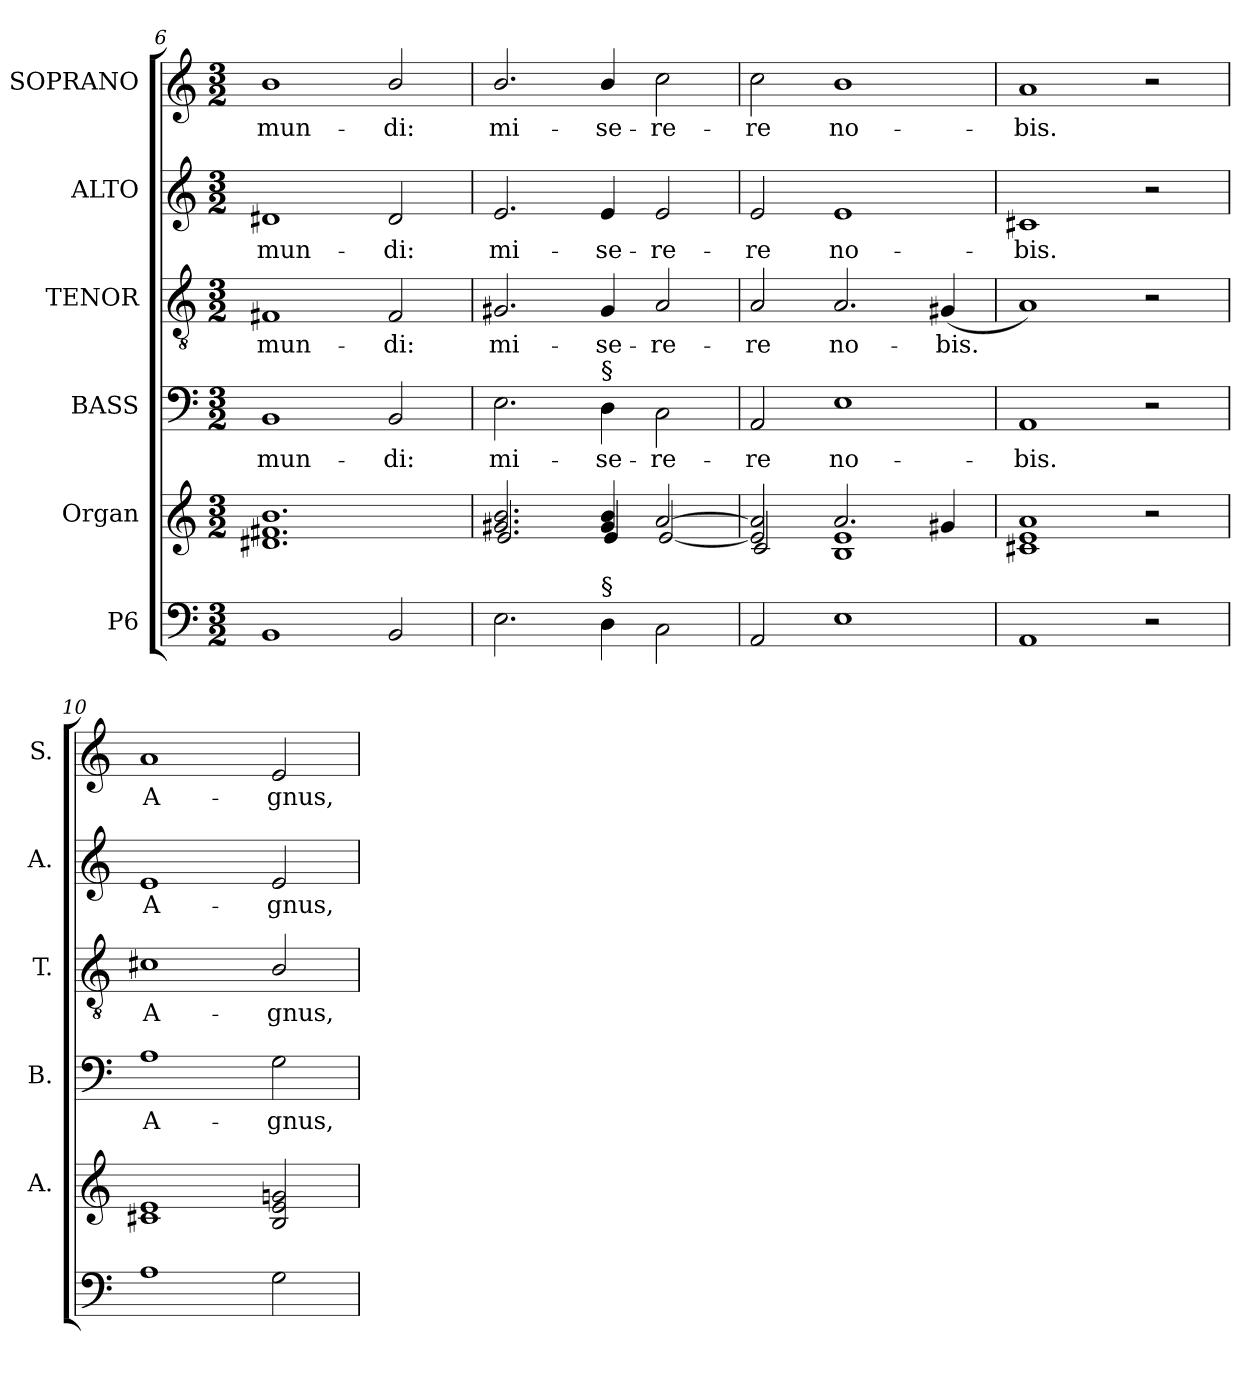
**kern	**kern	**kern	**text	**kern	**text	**kern	**text	**kern	**text
*part6	*part5	*part4	*part4	*part3	*part3	*part2	*part2	*part1	*part1
*staff6	*staff5	*staff4	*staff4	*staff3	*staff3	*staff2	*staff2	*staff1	*staff1
*I"P6	*I"Organ	*I"BASS	*	*I"TENOR	*	*I"ALTO	*	*I"SOPRANO	*
*	*I'A.	*I'B.	*	*I'T.	*	*I'A.	*	*I'S.	*
!!LO:LB:g=z
*clefF4	*clefG2	*clefF4	*	*clefGv2	*	*clefG2	*	*clefG2	*
*	*	*	*	*ITrd7c12	*	*	*	*	*
*k[]	*k[]	*k[]	*	*k[]	*	*k[]	*	*k[]	*
*C:	*C:	*C:	*	*C:	*	*C:	*	*C:	*
*M3/2	*M3/2	*M3/2	*	*M3/2	*	*M3/2	*	*M3/2	*
=6	=6	=6	=6	=6	=6	=6	=6	=6	=6
!	!	!	!LO:LY:b:color=#000000	!	!	!	!	!	!
!	!	!	!	!	!LO:LY:b:color=#000000	!	!	!	!
!	!	!	!	!	!	!	!LO:LY:b:color=#000000	!	!
!	!	!	!	!	!	!	!	!	!LO:LY:b:color=#000000
1BBi	1.d#Xi 1.f#Xi 1.bi	1BBi	mun-	1FF#Xi	mun-	1d#Xi	mun-	1bi	mun-
!	!	!	!LO:LY:b:color=#000000	!	!	!	!	!	!
!	!	!	!	!	!LO:LY:b:color=#000000	!	!	!	!
!	!	!	!	!	!	!	!LO:LY:b:color=#000000	!	!
!	!	!	!	!	!	!	!	!	!LO:LY:b:color=#000000
2BBi/	.	2BBi/	-di:	2FF#i/	-di:	2d#i/	-di:	2bi/	-di:
=7	=7	=7	=7	=7	=7	=7	=7	=7	=7
*	*^	*	*	*	*	*	*	*	*
!	!	!	!	!LO:LY:b:color=#000000	!	!	!	!	!	!
!	!	!	!	!	!	!LO:LY:b:color=#000000	!	!	!	!
!	!	!	!	!	!	!	!	!LO:LY:b:color=#000000	!	!
!	!	!	!	!	!	!	!	!	!	!LO:LY:b:color=#000000
2.Ei\	2.g#Xi/ 2.bi	2.ei/	2.Ei\	mi-	2.GG#Xi/	mi-	2.ei/	mi-	2.bi/	mi-
!	!	!	!	!LO:LY:b:color=#000000	!	!	!	!	!	!
!	!	!	!	!	!	!LO:LY:b:color=#000000	!	!	!	!
!	!	!	!	!	!	!	!	!LO:LY:b:color=#000000	!	!
!	!	!	!LO:TX:a:t=§	!	!	!	!	!	!	!
!LO:TX:a:t=§	!	!	!	!	!	!	!	!	!	!
!	!	!	!	!	!	!	!	!	!	!LO:LY:b:color=#000000
4Di\	4g#i/ 4bi	4ei/	4Di\	-se-	4GG#i/	-se-	4ei/	-se-	4bi/	-se-
!	!	!	!	!LO:LY:b:color=#000000	!	!	!	!	!	!
!	!	!	!	!	!	!LO:LY:b:color=#000000	!	!	!	!
!	!	!	!	!	!	!	!	!LO:LY:b:color=#000000	!	!
!	!	!	!	!	!	!	!	!	!	!LO:LY:b:color=#000000
2Ci\	[2ai/	[2ei/	2Ci\	-re-	2AAi/	-re-	2ei/	-re-	2cci\	-re-
=8	=8	=8	=8	=8	=8	=8	=8	=8	=8	=8
!	!	!	!	!LO:LY:b:color=#000000	!	!	!	!	!	!
!	!	!	!	!	!	!LO:LY:b:color=#000000	!	!	!	!
!	!	!	!	!	!	!	!	!LO:LY:b:color=#000000	!	!
!	!	!	!	!	!	!	!	!	!	!LO:LY:b:color=#000000
2AAi/	2ei/] 2ai]	2ci/	2AAi/	-re	2AAi/	-re	2ei/	-re	2cci\	-re
!	!	!	!	!LO:LY:b:color=#000000	!	!	!	!	!	!
!	!	!	!	!	!	!LO:LY:b:color=#000000	!	!	!	!
!	!	!	!	!	!	!	!	!LO:LY:b:color=#000000	!	!
!	!	!	!	!	!	!	!	!	!	!LO:LY:b:color=#000000
1Ei	2.ai/	1Bi 1ei	1Ei	no-	2.AAi/	no-	1ei	no-	1bi	no-
!	!	!	!	!	!	!LO:LY:b:color=#000000	!	!	!	!
.	4g#Xi/	.	.	.	(4GG#Xi/	-bis.	.	.	.	.
*	*v	*v	*	*	*	*	*	*	*	*
=9	=9	=9	=9	=9	=9	=9	=9	=9	=9
!	!	!	!LO:LY:b:color=#000000	!	!	!	!	!	!
!	!	!	!	!	!	!	!LO:LY:b:color=#000000	!	!
!	!	!	!	!	!	!	!	!	!LO:LY:b:color=#000000
1AAi	1c#Xi 1ei 1ai	1AAi	-bis.	1AAi)	.	1c#Xi	-bis.	1ai	-bis.
2r	2r	2r	.	2r	.	2r	.	2r	.
=10	=10	=10	=10	=10	=10	=10	=10	=10	=10
!	!	!	!LO:LY:b:color=#000000	!	!	!	!	!	!
!	!	!	!	!	!LO:LY:b:color=#000000	!	!	!	!
!	!	!	!	!	!	!	!LO:LY:b:color=#000000	!	!
!	!	!	!	!	!	!	!	!	!LO:LY:b:color=#000000
1Ai	1c#Xi 1ei	1Ai	A-	1C#Xi	A-	1ei	A-	1ai	A-
!	!	!	!LO:LY:b:color=#000000	!	!	!	!	!	!
!	!	!	!	!	!LO:LY:b:color=#000000	!	!	!	!
!	!	!	!	!	!	!	!LO:LY:b:color=#000000	!	!
!	!	!	!	!	!	!	!	!	!LO:LY:b:color=#000000
2Gi\	2Bi/ 2ei 2gni	2Gi\	-gnus,	2BBi/	-gnus,	2ei/	-gnus,	2ei/	-gnus,
=	=	=	=	=	=	=	=	=	=
*-	*-	*-	*-	*-	*-	*-	*-	*-	*-
